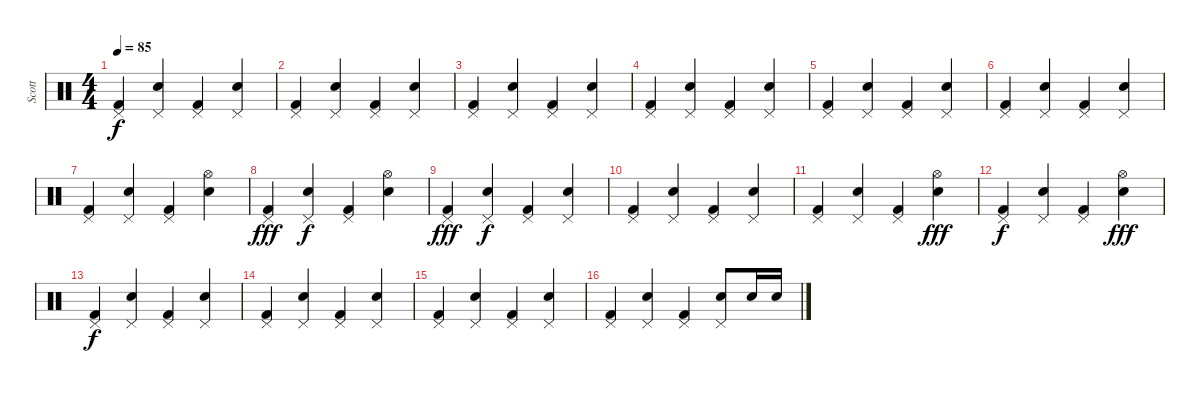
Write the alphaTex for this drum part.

\track ("Scott" "Scott") {instrument percussion}
\staff {score}
\articulation defaults
\ts (4 4)
\tempo 85
\clef neutral
\ks c
("Pedal Hi-Hat (hit)" "Kick (hit) 2").4{dy f} ("Pedal Hi-Hat (hit)" "Snare (hit) 2").4 ("Pedal Hi-Hat (hit)" "Kick (hit) 2").4 ("Pedal Hi-Hat (hit)" "Snare (hit) 2").4 |
("Pedal Hi-Hat (hit)" "Kick (hit) 2").4 ("Pedal Hi-Hat (hit)" "Snare (hit) 2").4 ("Pedal Hi-Hat (hit)" "Kick (hit) 2").4 ("Pedal Hi-Hat (hit)" "Snare (hit) 2").4 |
("Pedal Hi-Hat (hit)" "Kick (hit) 2").4 ("Pedal Hi-Hat (hit)" "Snare (hit) 2").4 ("Pedal Hi-Hat (hit)" "Kick (hit) 2").4 ("Pedal Hi-Hat (hit)" "Snare (hit) 2").4 |
("Pedal Hi-Hat (hit)" "Kick (hit) 2").4 ("Pedal Hi-Hat (hit)" "Snare (hit) 2").4 ("Pedal Hi-Hat (hit)" "Kick (hit) 2").4 ("Pedal Hi-Hat (hit)" "Snare (hit) 2").4 |
("Pedal Hi-Hat (hit)" "Kick (hit) 2").4 ("Pedal Hi-Hat (hit)" "Snare (hit) 2").4 ("Pedal Hi-Hat (hit)" "Kick (hit) 2").4 ("Pedal Hi-Hat (hit)" "Snare (hit) 2").4 |
("Pedal Hi-Hat (hit)" "Kick (hit) 2").4 ("Pedal Hi-Hat (hit)" "Snare (hit) 2").4 ("Pedal Hi-Hat (hit)" "Kick (hit) 2").4 ("Pedal Hi-Hat (hit)" "Snare (hit) 2").4 |
("Pedal Hi-Hat (hit)" "Kick (hit) 2").4 ("Pedal Hi-Hat (hit)" "Snare (hit) 2").4 ("Pedal Hi-Hat (hit)" "Kick (hit) 2").4 ("Hi-Hat (open)" "Snare (hit) 2").4 |
("Pedal Hi-Hat (hit)" "Kick (hit) 2").4{dy fff} ("Pedal Hi-Hat (hit)" "Snare (hit) 2").4{dy f} ("Pedal Hi-Hat (hit)" "Kick (hit) 2").4 ("Hi-Hat (open)" "Snare (hit) 2").4 |
("Pedal Hi-Hat (hit)" "Kick (hit) 2").4{dy fff} ("Pedal Hi-Hat (hit)" "Snare (hit) 2").4{dy f} ("Pedal Hi-Hat (hit)" "Kick (hit) 2").4 ("Pedal Hi-Hat (hit)" "Snare (hit) 2").4 |
("Pedal Hi-Hat (hit)" "Kick (hit) 2").4 ("Pedal Hi-Hat (hit)" "Snare (hit) 2").4 ("Pedal Hi-Hat (hit)" "Kick (hit) 2").4 ("Pedal Hi-Hat (hit)" "Snare (hit) 2").4 |
("Pedal Hi-Hat (hit)" "Kick (hit) 2").4 ("Pedal Hi-Hat (hit)" "Snare (hit) 2").4 ("Pedal Hi-Hat (hit)" "Kick (hit) 2").4 ("Hi-Hat (open)" "Snare (hit) 2").4{dy fff} |
("Pedal Hi-Hat (hit)" "Kick (hit) 2").4{dy f} ("Pedal Hi-Hat (hit)" "Snare (hit) 2").4 ("Pedal Hi-Hat (hit)" "Kick (hit) 2").4 ("Hi-Hat (open)" "Snare (hit) 2").4{dy fff} |
("Pedal Hi-Hat (hit)" "Kick (hit) 2").4{dy f} ("Pedal Hi-Hat (hit)" "Snare (hit) 2").4 ("Pedal Hi-Hat (hit)" "Kick (hit) 2").4 ("Pedal Hi-Hat (hit)" "Snare (hit) 2").4 |
("Pedal Hi-Hat (hit)" "Kick (hit) 2").4 ("Pedal Hi-Hat (hit)" "Snare (hit) 2").4 ("Pedal Hi-Hat (hit)" "Kick (hit) 2").4 ("Pedal Hi-Hat (hit)" "Snare (hit) 2").4 |
("Pedal Hi-Hat (hit)" "Kick (hit) 2").4 ("Pedal Hi-Hat (hit)" "Snare (hit) 2").4 ("Pedal Hi-Hat (hit)" "Kick (hit) 2").4 ("Pedal Hi-Hat (hit)" "Snare (hit) 2").4 |
("Pedal Hi-Hat (hit)" "Kick (hit) 2").4 ("Pedal Hi-Hat (hit)" "Snare (hit) 2").4 ("Pedal Hi-Hat (hit)" "Kick (hit) 2").4 ("Pedal Hi-Hat (hit)" "Snare (hit) 2").8 "Snare (hit) 2".16 "Snare (hit) 2".16
